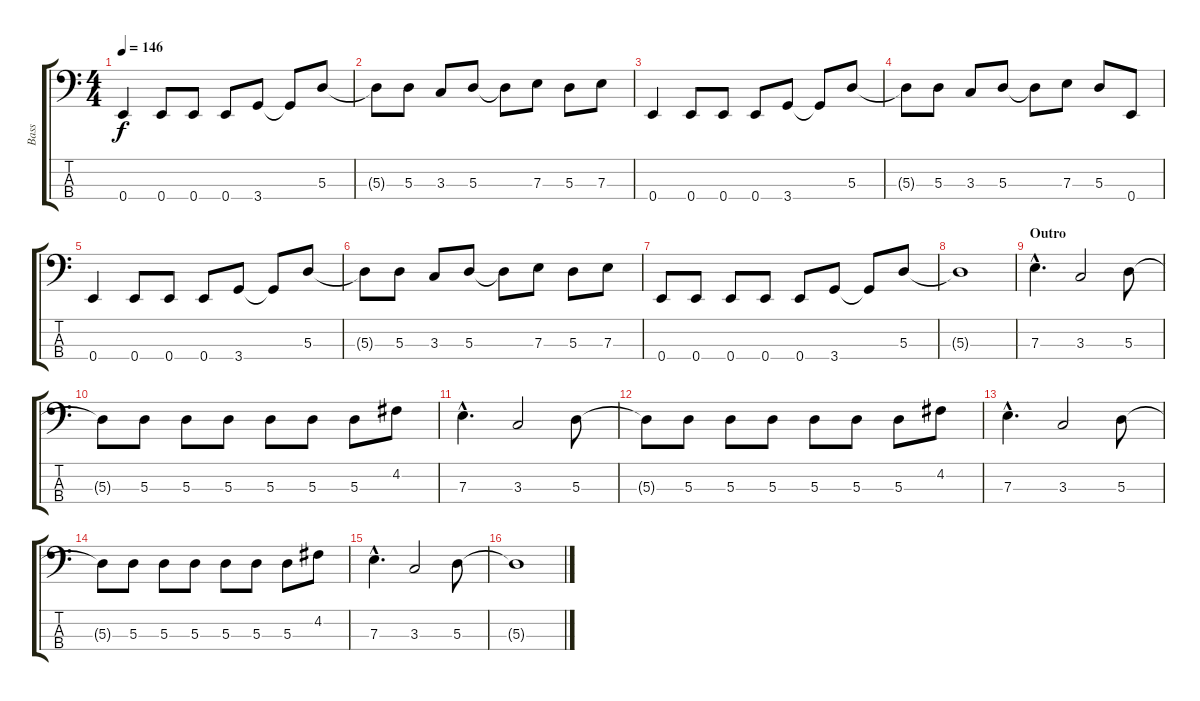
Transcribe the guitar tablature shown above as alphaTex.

\track ("Bass" "Bass") {instrument electricbassfinger}
\staff {score tabs}
\tuning (G2 D2 A1 E1) {hide}
\ts (4 4)
\tempo 146
\clef f4
\ks c
0.4.4{dy f} 0.4.8 0.4.8 0.4.8 3.4.8 3.4{t}.8 5.3.8 |
5.3{t}.8 5.3.8 3.3.8 5.3.8 5.3{t}.8 7.3.8 5.3.8 7.3.8 |
0.4.4 0.4.8 0.4.8 0.4.8 3.4.8 3.4{t}.8 5.3.8 |
5.3{t}.8 5.3.8 3.3.8 5.3.8 5.3{t}.8 7.3.8 5.3.8 0.4.8 |
0.4.4 0.4.8 0.4.8 0.4.8 3.4.8 3.4{t}.8 5.3.8 |
5.3{t}.8 5.3.8 3.3.8 5.3.8 5.3{t}.8 7.3.8 5.3.8 7.3.8 |
0.4.8 0.4.8 0.4.8 0.4.8 0.4.8 3.4.8 3.4{t}.8 5.3.8 |
5.3{t}.1 |
\section ("" "Outro")
7.3{hac}.4{d} 3.3.2 5.3.8 |
5.3{t}.8 5.3.8 5.3.8 5.3.8 5.3.8 5.3.8 5.3.8 4.2.8 |
7.3{hac}.4{d} 3.3.2 5.3.8 |
5.3{t}.8 5.3.8 5.3.8 5.3.8 5.3.8 5.3.8 5.3.8 4.2.8 |
7.3{hac}.4{d} 3.3.2 5.3.8 |
5.3{t}.8 5.3.8 5.3.8 5.3.8 5.3.8 5.3.8 5.3.8 4.2.8 |
7.3{hac}.4{d} 3.3.2 5.3.8 |
5.3{t}.1
